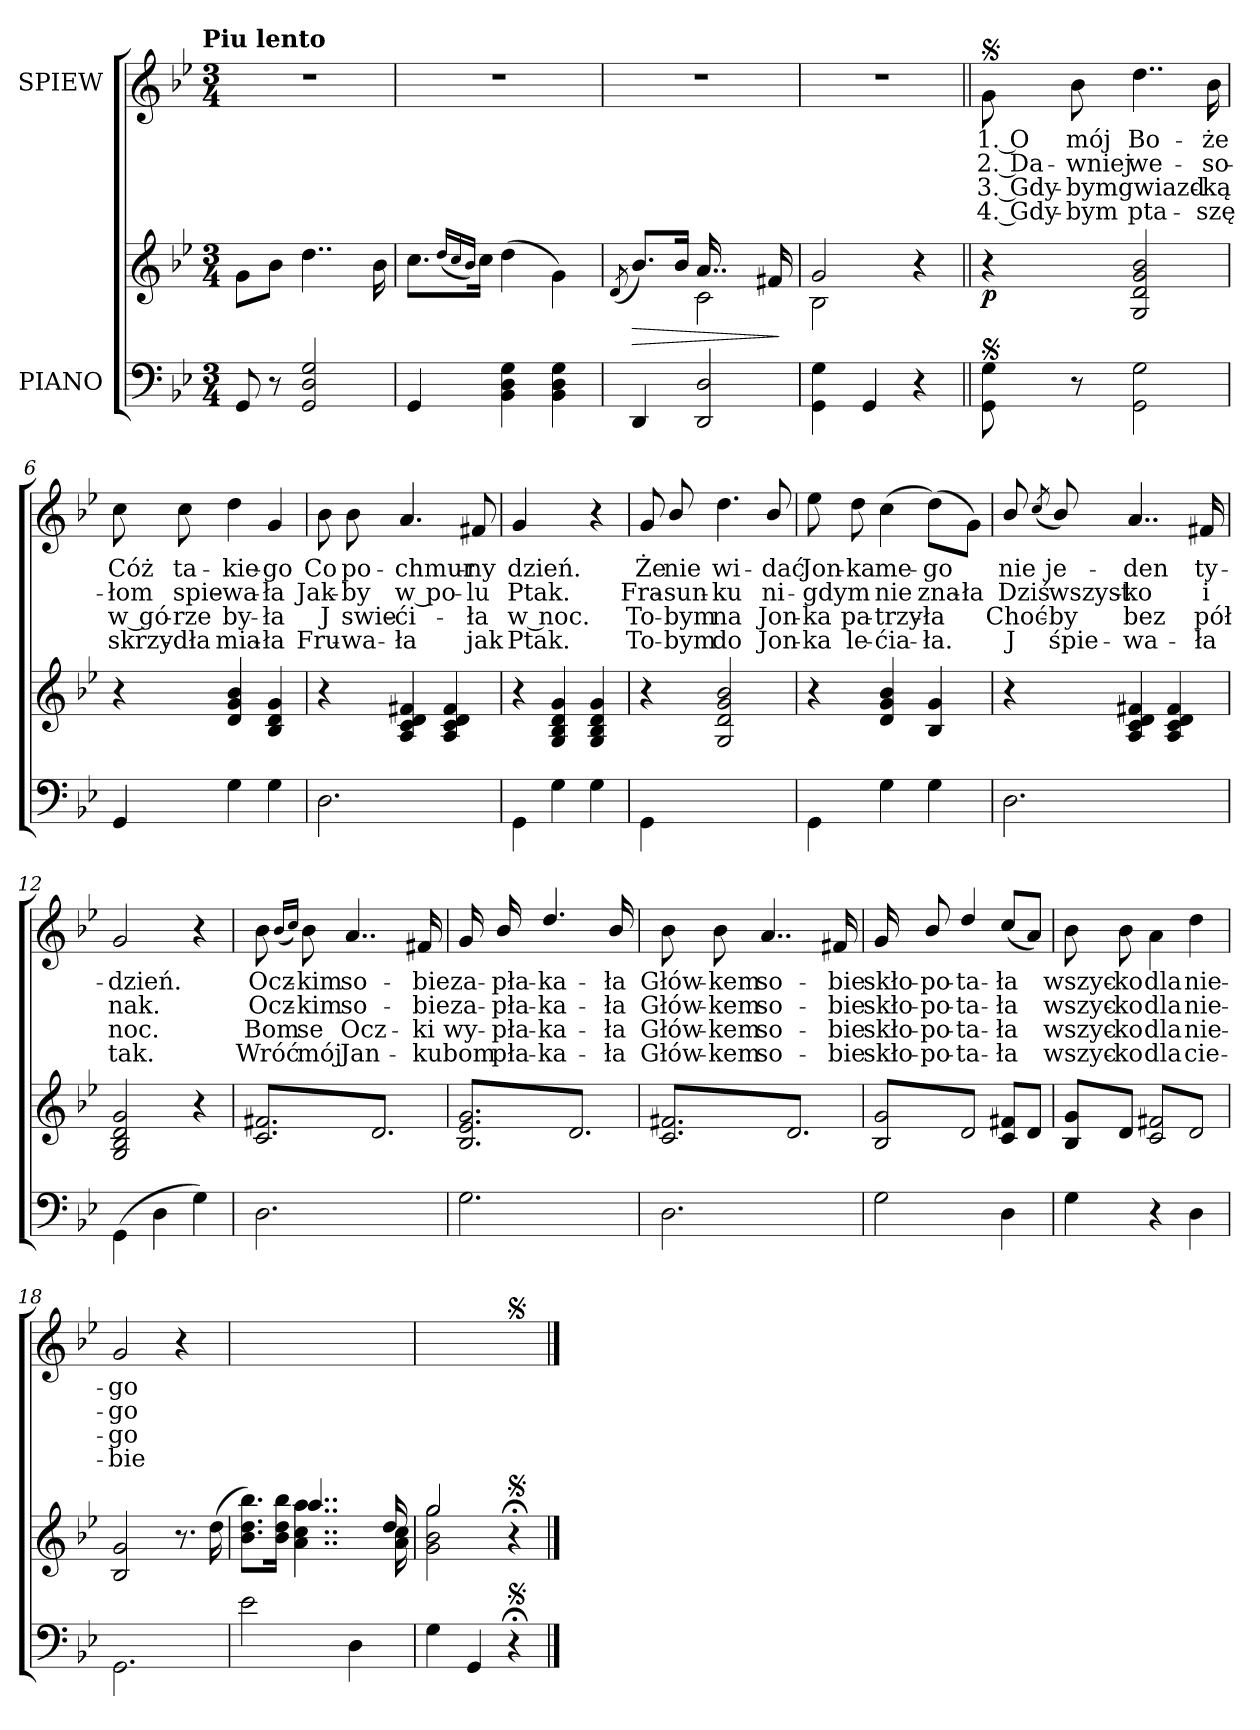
**kern	**kern	**dynam	**kern	**text	**text	**text	**text
*part2	*part2	*part2	*part1	*part1	*part1	*part1	*part1
*staff3	*staff2	*staff2/3	*staff1	*staff1	*staff1	*staff1	*staff1
*I"PIANO	*	*	*I"SPIEW	*	*	*	*
*clefF4	*clefG2	*	*clefG2	*	*	*	*
*k[b-e-]	*k[b-e-]	*	*k[b-e-]	*	*	*	*
*g:	*g:	*	*g:	*	*	*	*
!!LO:TX:omd:t=Piu lento
*M3/4	*M3/4	*	*M3/4	*	*	*	*
*MM52	*MM52	*	*MM52	*	*	*	*
=1	=1	=1	=1	=1	=1	=1	=1
8GG/	8g\L	.	2.r	.	.	.	.
8r	8b-\J	.	.	.	.	.	.
2GG/ 2D/ 2G/	4..dd\	.	.	.	.	.	.
.	16b-\	.	.	.	.	.	.
=2	=2	=2	=2	=2	=2	=2	=2
4GG/	8.cc\L	.	2.r	.	.	.	.
.	(16qqdd/LL	.	.	.	.	.	.
.	16qqcc/	.	.	.	.	.	.
.	16qqb-/JJ)	.	.	.	.	.	.
.	16cc\Jk	.	.	.	.	.	.
4BB-\ 4D\ 4G\	(4dd\	.	.	.	.	.	.
4BB-\ 4D\ 4G\	4g\)	.	.	.	.	.	.
=3	=3	=3	=3	=3	=3	=3	=3
.	(8qd/	.	.	.	.	.	.
*	*^	*	*	*	*	*	*
4DD/	8.b-/L)	4ryy	>	2.r	.	.	.	.
.	16b-/Jk	.	.	.	.	.	.	.
!	!LO:N:vis=16..	!	!	!	!	!	!	!
2DD/ 2D/	4..a/	2c\	.	.	.	.	.	.
.	16f#X/	.	.	.	.	.	.	.
*	*v	*v	*	*	*	*	*	*
.	.	]	.	.	.	.	.
=4	=4	=4	=4	=4	=4	=4	=4
*	*^	*	*	*	*	*	*
4GG\ 4G\	2g/	2B-\	.	2.r	.	.	.	.
4GG/	.	.	.	.	.	.	.	.
4r	4r	4ryy	.	.	.	.	.	.
=5||	=5||	=5||	=5||	=5||	=5||	=5||	=5||	=5||
!	!	!	!	!LO:TX:a:t=[segno]	!	!	!	!
!	!LO:TX:a:t=[segno]	!	!	!	!	!	!	!
!LO:TX:a:t=[segno]	!	!	!	!	!	!	!	!
*	*v	*v	*	*	*	*	*	*
8GG\ 8G\	4r	p	8g\	1. O	2. Da-	3. Gdy-	4. Gdy-
8r	.	.	8b-\	mój	-wniej	-bym	-bym
2GG\ 2G\	2G/ 2d/ 2g/ 2b-/	.	4..dd\	Bo-	we-	gwiazd-	pta-
.	.	.	16b-\	-że	-so-	-ką	-szę
=6	=6	=6	=6	=6	=6	=6	=6
4GG/	4r	.	8cc\	Cóż	-łom	w gó-	skrzy-
.	.	.	8cc\	ta-	spie-	-rze	-dła
4G\	4d/ 4g/ 4b-/	.	4dd\	-kie-	-wa-	by-	mia-
4G\	4B-/ 4d/ 4g/	.	4g/	-go	-ła	-ła	-ła
=7	=7	=7	=7	=7	=7	=7	=7
2.D\	4r	.	8b-\	Co	Jak-	J	Fru-
.	.	.	8b-\	po-	-by	swie-	-wa-
.	4A/ 4c/ 4d/ 4f#X/	.	4.a/	-chmur-	w po-	-ći-	-ła
.	4A/ 4c/ 4d/ 4f#/	.	.	.	.	.	.
.	.	.	8f#X/	-ny	-lu	-ła	jak
=8	=8	=8	=8	=8	=8	=8	=8
4GG\	4r	.	4g/	dzień.	Ptak.	w noc.	Ptak.
4G\	4G/ 4B-/ 4d/ 4g/	.	4ryy	.	.	.	.
4G\	4G/ 4B-/ 4d/ 4g/	.	4r	.	.	.	.
=9	=9	=9	=9	=9	=9	=9	=9
4GG\	4r	.	8g/	Że	Fra-	To-	To-
.	.	.	8b-/	nie	-sun-	-bym	-bym
2ryy	2G/ 2d/ 2g/ 2b-/	.	4.dd\	wi-	-ku	na	do
.	.	.	8b-/	-dać	ni-	Jon-	Jon-
=10	=10	=10	=10	=10	=10	=10	=10
4GG\	4r	.	8ee-\	Jon-	-gdym	-ka	-ka
.	.	.	8dd\	-ka	.	pa-	le-
4G\	4d/ 4g/ 4b-/	.	(4cc\	me-	nie	-trzy-	-ćia-
4G\	4B-/ 4g/	.	(8dd\L)	-go	zna-	-ła	-ła.
.	.	.	8g\J)	.	-ła	.	.
=11	=11	=11	=11	=11	=11	=11	=11
2.D\	4r	.	8b-/	nie	Dziś	Choć-	J
.	.	.	(8qcc/	.	.	.	.
.	.	.	8b-/)	je-	wszyst-	-by	śpie-
.	4A/ 4c/ 4d/ 4f#X/	.	4..a/	-den	-ko	bez	-wa-
.	4A/ 4c/ 4d/ 4f#/	.	.	.	.	.	.
.	.	.	16f#X/	ty-	i	pół	-ła
=12	=12	=12	=12	=12	=12	=12	=12
(4GG\	2G/ 2B-/ 2d/ 2g/	.	2g/	-dzień.	nak.	noc.	tak.
4D\	.	.	.	.	.	.	.
4G\)	4r	.	4r	.	.	.	.
=13	=13	=13	=13	=13	=13	=13	=13
!	!	!	!	!	!LO:LY:i	!	!
*	*tremolo	*	*	*	*	*	*
2.D\	(8c/ 8f#X/L	.	8b-\	Ocz-	Ocz-	Bom	Wróć
.	.	.	(16qqb-/LL	.	.	.	.
.	.	.	16qqcc/JJ)	.	.	.	.
!	!	!	!	!	!LO:LY:i	!	!
.	8d/)	.	8b-\	-kim	-kim	se	mój
!	!	!	!	!	!LO:LY:i	!	!
.	8c/ 8f#X/	.	4..a/	so-	so-	Ocz-	Jan-
.	8d/)	.	.	.	.	.	.
.	8c/ 8f#X/	.	.	.	.	.	.
.	8d/)J	.	.	.	.	.	.
!	!	!	!	!	!LO:LY:i	!	!
.	.	.	16f#X/	-bie	-bie	-ki	-ku
=14	=14	=14	=14	=14	=14	=14	=14
!	!	!	!LO:N:vis=16	!	!LO:LY:i	!	!
2.G\	(8B-/ 8e-/ 8g/L	.	8g/	za-	za-	wy-	bom
!	!	!	!LO:N:vis=16	!	!LO:LY:i	!	!
.	8d/)	.	8b-/	-pła-	-pła-	-pła-	pła-
!	!	!	!	!	!LO:LY:i	!	!
.	8B-/ 8e-/ 8g/	.	4.dd/	-ka-	-ka-	-ka-	-ka-
.	8d/)	.	.	.	.	.	.
.	8B-/ 8e-/ 8g/	.	.	.	.	.	.
!	!	!	!LO:N:vis=16	!	!LO:LY:i	!	!
.	8d/)J	.	8b-/	-ła	-ła	-ła	-ła
=15	=15	=15	=15	=15	=15	=15	=15
!	!	!	!	!	!LO:LY:i	!LO:LY:i	!LO:LY:i
2.D\	(8c/ 8f#X/L	.	8b-\	Głów-	Głów-	Głów-	Głów-
!	!	!	!	!	!LO:LY:i	!LO:LY:i	!LO:LY:i
.	8d/)	.	8b-\	-kem	-kem	-kem	-kem
!	!	!	!	!	!LO:LY:i	!LO:LY:i	!LO:LY:i
.	8c/ 8f#X/	.	4..a/	so-	so-	so-	so-
.	8d/)	.	.	.	.	.	.
.	8c/ 8f#X/	.	.	.	.	.	.
.	8d/)J	.	.	.	.	.	.
!	!	!	!	!	!LO:LY:i	!LO:LY:i	!LO:LY:i
.	.	.	16f#X/	-bie	-bie	-bie	-bie
=16	=16	=16	=16	=16	=16	=16	=16
!	!	!	!LO:N:vis=16	!	!LO:LY:i	!LO:LY:i	!LO:LY:i
2G\	(8B-/ 8g/L	.	8g/	skło-	skło-	skło-	skło-
!	!	!	!	!	!LO:LY:i	!LO:LY:i	!LO:LY:i
.	8d/)	.	8b-/	-po-	-po-	-po-	-po-
!	!	!	!	!	!LO:LY:i	!LO:LY:i	!LO:LY:i
.	8B-/ 8g/	.	4dd/	-ta-	-ta-	-ta-	-ta-
.	8d/)J	.	.	.	.	.	.
*	*Xtremolo	*	*	*	*	*	*
!	!	!	!	!	!LO:LY:i	!LO:LY:i	!LO:LY:i
4D\	8c/ 8f#X/L	.	(8cc/L	-ła	-ła	-ła	-ła
.	8d/J	.	8a/J)	.	.	.	.
=17	=17	=17	=17	=17	=17	=17	=17
!	!	!	!	!	!LO:LY:i	!LO:LY:i	!LO:LY:i
4G\	8B-/ 8g/L	.	8b-\	wszyc-	wszyc-	wszyc-	wszyc-
!	!	!	!	!	!LO:LY:i	!LO:LY:i	!LO:LY:i
.	8d/J	.	8b-\	-ko	-ko	ko	-ko
!	!	!	!	!	!LO:LY:i	!LO:LY:i	!LO:LY:i
*	*tremolo	*	*	*	*	*	*
4r	8c/ 8f#X/L	.	4a\	dla	dla	dla	dla
.	8d/	.	.	.	.	.	.
!	!	!	!	!	!LO:LY:i	!LO:LY:i	!
4D\	8c/ 8f#X/	.	4dd\	nie-	nie-	nie-	cie-
.	8d/J	.	.	.	.	.	.
*	*Xtremolo	*	*	*	*	*	*
=18	=18	=18	=18	=18	=18	=18	=18
!	!	!	!	!	!LO:LY:i	!LO:LY:i	!
2.GG\	2B-/ 2g/	.	2g/	-go	-go	-go	-bie
.	.	.	.	.	.	.	.
.	8.r	.	4r	.	.	.	.
.	(16dd\	.	.	.	.	.	.
=19	=19	=19	=19	=19	=19	=19	=19
*	*^	*	*	*	*	*	*
2e-\	8.b-\ 8.dd\ 8.bb-\L)	4ryy	.	2.ryy	.	.	.	.
.	16b-\ 16dd\ 16bb-\Jk	.	.	.	.	.	.	.
.	4..aa/	4..a\ 4..cc\ 4..aa\	.	.	.	.	.	.
4D\	.	.	.	.	.	.	.	.
.	16dd/	16a\ 16cc\	.	.	.	.	.	.
=20	=20	=20	=20	=20	=20	=20	=20	=20
*	*	*	*	*^	*	*	*	*
4G\	2gg/	2g\ 2b-\ 2gg\	.	2.ryy	2ryy	.	.	.	.
4GG/	.	.	.	.	.	.	.	.	.
!	!	!	!	!	!LO:TX:a:t=[segno]	!	!	!	!
!	!LO:TX:a:t=[segno]	!	!	!	!	!	!	!	!
!LO:TX:a:t=[segno]	!	!	!	!	!	!	!	!	!
4r;<	4r;<	4ryy	.	.	4ryy	.	.	.	.
*	*v	*v	*	*	*	*	*	*	*
*	*	*	*v	*v	*	*	*	*
==	==	==	==	==	==	==	==
*-	*-	*-	*-	*-	*-	*-	*-
